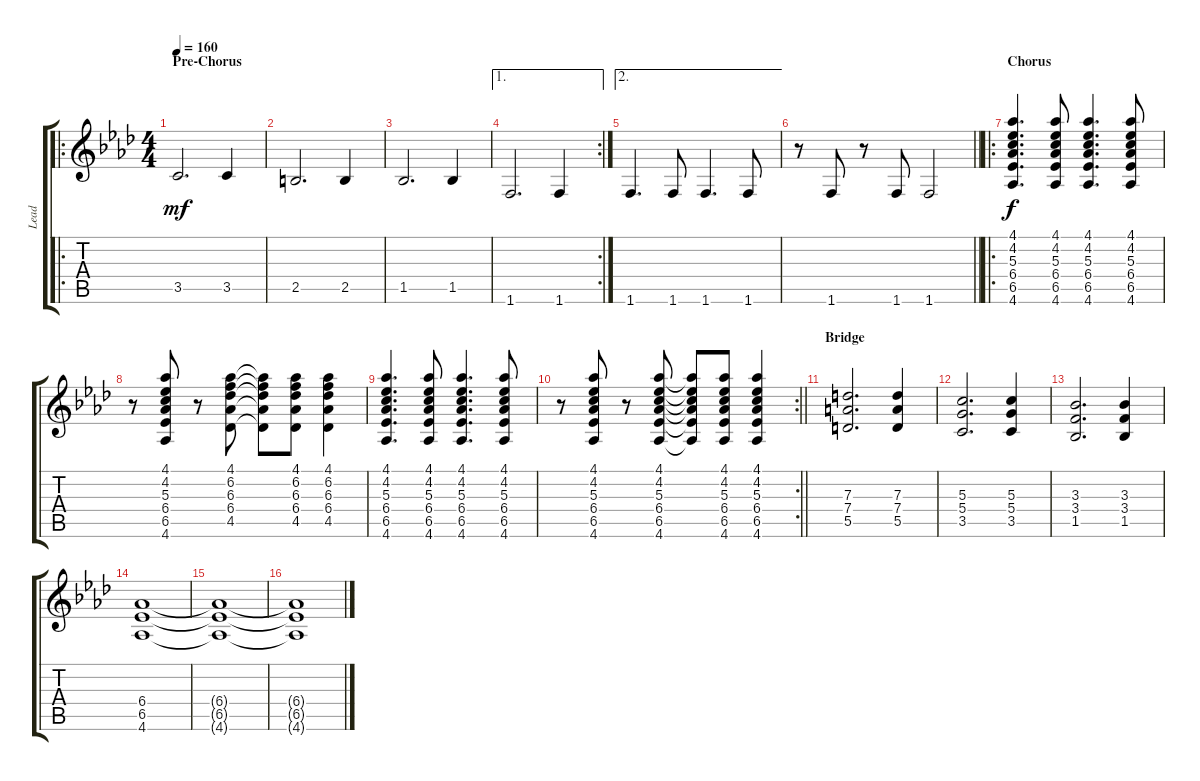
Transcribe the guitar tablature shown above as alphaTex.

\track ("Lead" "Lead") {instrument distortionguitar}
\staff {score tabs}
\tuning (E4 B3 G3 D3 A2 E2) {hide}
\ro
\ts (4 4)
\section ("" "Pre-Chorus")
\tempo 160
\clef g2
\ks ab
3.5.2{d dy mf} 3.5.4 |
2.5.2{d} 2.5.4 |
1.5.2{d} 1.5.4 |
\ae 1
\rc 2
1.6.2{d} 1.6.4 |
\ae 2
1.6.4{d} 1.6.8 1.6.4{d} 1.6.8 |
\barLineRight lightlight
r.8 1.6.8 r.8 1.6.8 1.6.2 |
\ro
\section ("" "Chorus")
(4.1 4.2 5.3 6.4 6.5 4.6).4{d dy f} (4.1 4.2 5.3 6.4 6.5 4.6).8 (4.1 4.2 5.3 6.4 6.5 4.6).4{d} (4.1 4.2 5.3 6.4 6.5 4.6).8 |
r.8 (4.1 4.2 5.3 6.4 6.5 4.6).8 r.8 (4.1 6.2 6.3 6.4 4.5).8 (4.1{t} 6.2{t} 6.3{t} 6.4{t} 4.5{t}).8 (4.1 6.2 6.3 6.4 4.5).8 (4.1 6.2 6.3 6.4 4.5).4 |
(4.1 4.2 5.3 6.4 6.5 4.6).4{d} (4.1 4.2 5.3 6.4 6.5 4.6).8 (4.1 4.2 5.3 6.4 6.5 4.6).4{d} (4.1 4.2 5.3 6.4 6.5 4.6).8 |
\rc 2
\barLineRight lightlight
r.8 (4.1 4.2 5.3 6.4 6.5 4.6).8 r.8 (4.1 4.2 5.3 6.4 6.5 4.6).8 (4.1{t} 4.2{t} 5.3{t} 6.4{t} 6.5{t} 4.6{t}).8 (4.1 4.2 5.3 6.4 6.5 4.6).8 (4.1 4.2 5.3 6.4 6.5 4.6).4 |
\section ("" "Bridge")
(7.3 7.4 5.5).2{d} (7.3 7.4 5.5).4 |
(5.3 5.4 3.5).2{d} (5.3 5.4 3.5).4 |
(3.3 3.4 1.5).2{d} (3.3 3.4 1.5).4 |
(6.4 6.5 4.6).1 |
(6.4{t} 6.5{t} 4.6{t}).1 |
(6.4{t} 6.5{t} 4.6{t}).1
